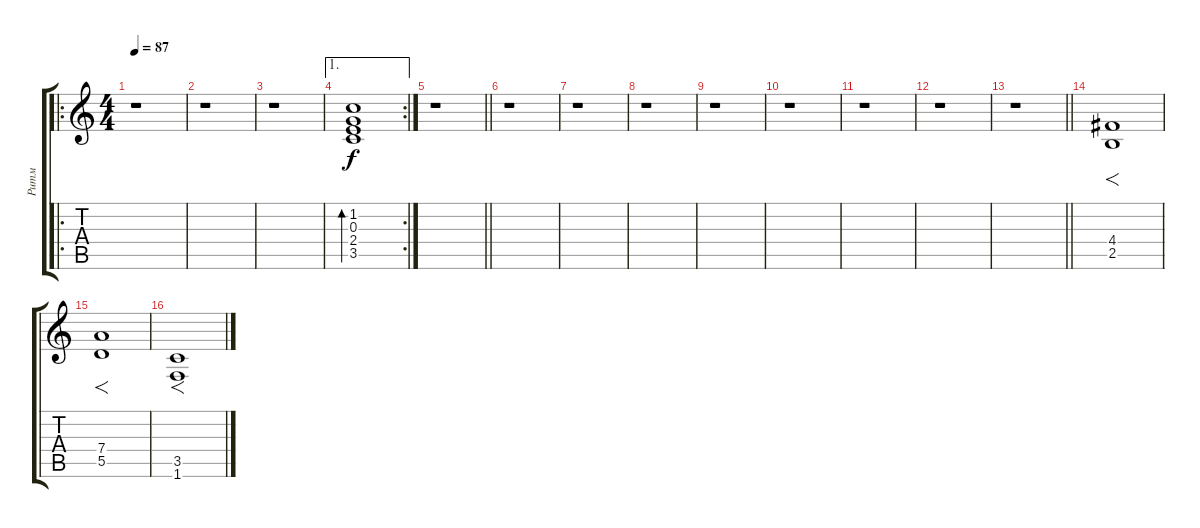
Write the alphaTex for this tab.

\track ("Ритм" "Ритм") {instrument electricguitarclean}
\staff {score tabs}
\tuning (E4 B3 G3 D3 A2 E2) {hide}
\ro
\ts (4 4)
\tempo 87
\clef g2
\ks c
r.1{dy f instrument electricguitarclean} |
r.1 |
r.1 |
\ae 1
\rc 2
(1.2 0.3 2.4 3.5).1{bd 120} |
\barLineRight lightlight
r.1 |
r.1 |
r.1 |
r.1 |
r.1 |
r.1 |
r.1 |
r.1 |
\barLineRight lightlight
r.1 |
(4.4 2.5).1{f instrument distortionguitar} |
(7.4 5.5).1{f} |
(3.5 1.6).1{f}
